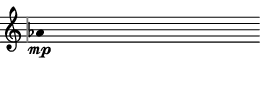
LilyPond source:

\version "2.24.3"
        \language "english"
#(set-global-staff-size 12)
\paper {
  #(set-paper-size '(cons (* 43.96717866666667 mm) (* 25 mm)))
  indent = 0\mm
  left-margin = 0\mm
  right-margin = 0\mm
  top-margin = 0\mm
  bottom-margin = 0\mm
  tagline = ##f
  print-page-number = ##f
}

\layout {
  line-width = 43.96717866666667\mm
  ragged-right = ##f
  \context {
    \Score
    \remove "Bar_number_engraver"
    \remove "Time_signature_engraver"
    \remove "Metronome_mark_engraver"
    \override SpacingSpanner.spacing-increment = #4
    \override SpacingSpanner.uniform-stretching = ##t
  }
  \context {
    \Staff
    \remove "Time_signature_engraver"
    \override Flag.stencil = #modern-straight-flag
    \override Stem.transparent = ##t
    \accidentalStyle "dodecaphonic"
    \remove "Bar_engraver"
  }
}

\score {
  \new StaffGroup <<
    \override Score.SystemStartBar.collapse-height = 2
    \override Score.SystemStartBar.X-offset = 4.2679150476251895
    \override Score.SystemStartBar.color = #(rgb-color 0.51 0.51 0.51)
    \new Staff {
      
      \clef "treble"
      
      af'4*314/100_\mp
    }
  >>
}